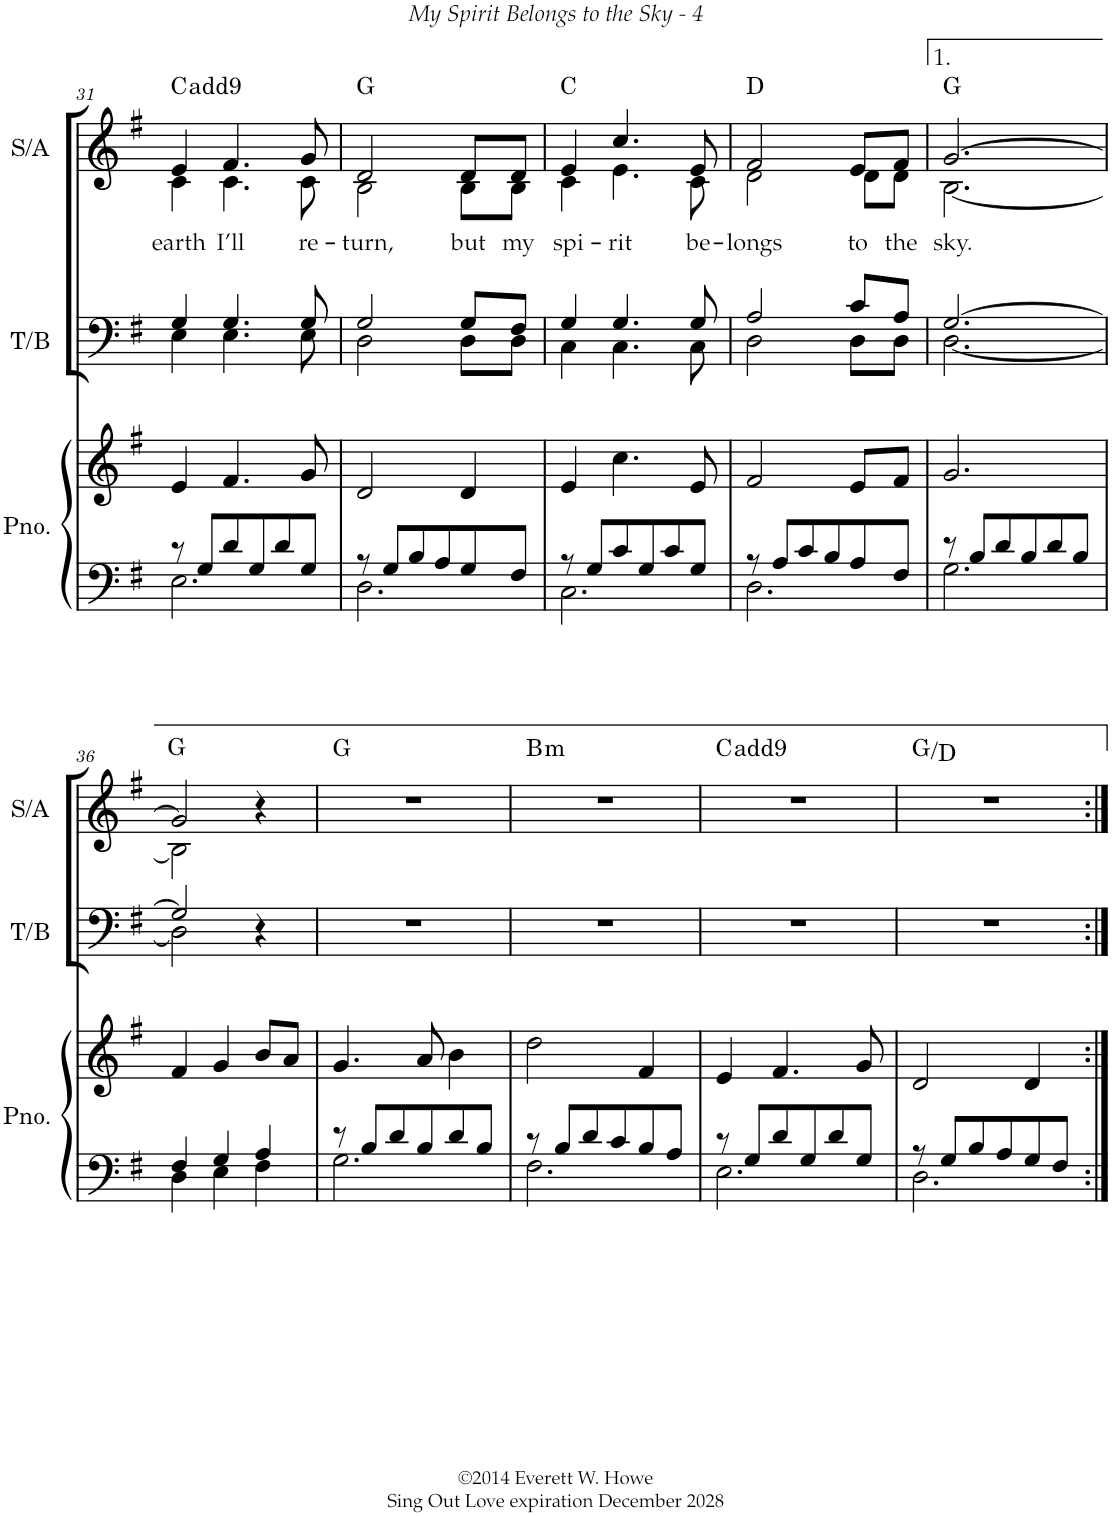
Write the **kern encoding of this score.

**kern	**kern	**kern	**kern	**text	**harte
*part3	*part3	*part2	*part1	*part1	*part1
*staff4	*staff3	*staff2	*staff1	*staff1	*
*I"Piano	*	*I"T/B	*I"S/A	*	*
*I'Pno.	*	*I'T/B	*I'S/A	*	*
!!LO:PB:g=z
*clefF4	*clefG2	*clefF4	*clefG2	*	*
*k[f#]	*k[f#]	*k[f#]	*k[f#]	*	*
*M3/4	*M3/4	*M3/4	*M3/4	*	*
=31	=31	=31	=31	=31	=31
*^	*	*^	*	*	*
!	!	!	!	!	!	!LO:LY:b	!
*	*	*	*	*	*^	*	*
8r	2.E\	4e/	4G/	4E\	4e/	4c\	earth	C:maj(9)
8G/L	.	.	.	.	.	.	.	.
!	!	!	!	!	!	!	!LO:LY:b	!
8d/	.	4.f#/	4.G/	4.E\	4.f#/	4.c\	I’ll	.
8G/	.	.	.	.	.	.	.	.
8d/	.	.	.	.	.	.	.	.
!	!	!	!	!	!	!	!LO:LY:b	!
8G/J	.	8g/	8G/	8E\	8g/	8c\	re-	.
=32	=32	=32	=32	=32	=32	=32	=32	=32
!	!	!	!	!	!	!	!LO:LY:b	!
8r	2.D\	2d/	2G/	2D\	2d/	2B\	-turn,	G:maj
8G/L	.	.	.	.	.	.	.	.
8B/	.	.	.	.	.	.	.	.
8A/	.	.	.	.	.	.	.	.
!	!	!	!	!	!	!	!LO:LY:b	!
8G/	.	4d/	8G/L	8D\L	8d/L	8B\L	but	.
!	!	!	!	!	!	!	!LO:LY:b	!
8F#/J	.	.	8F#/J	8D\J	8d/J	8B\J	my	.
=33	=33	=33	=33	=33	=33	=33	=33	=33
!	!	!	!	!	!	!	!LO:LY:b	!
8r	2.C\	4e/	4G/	4C\	4e/	4c\	spi-	C:maj
8G/L	.	.	.	.	.	.	.	.
!	!	!	!	!	!	!	!LO:LY:b	!
8c/	.	4.cc\	4.G/	4.C\	4.cc/	4.e\	-rit	.
8G/	.	.	.	.	.	.	.	.
8c/	.	.	.	.	.	.	.	.
!	!	!	!	!	!	!	!LO:LY:b	!
8G/J	.	8e/	8G/	8C\	8e/	8c\	be-	.
=34	=34	=34	=34	=34	=34	=34	=34	=34
!	!	!	!	!	!	!	!LO:LY:b	!
8r	2.D\	2f#/	2A/	2D\	2f#/	2d\	-longs	D:maj
8A/L	.	.	.	.	.	.	.	.
8c/	.	.	.	.	.	.	.	.
8B/	.	.	.	.	.	.	.	.
!	!	!	!	!	!	!	!LO:LY:b	!
8A/	.	8e/L	8c/L	8D\L	8e/L	8d\L	to	.
!	!	!	!	!	!	!	!LO:LY:b	!
8F#/J	.	8f#/J	8A/J	8D\J	8f#/J	8d\J	the	.
=35	=35	=35	=35	=35	=35	=35	=35	=35
!	!	!	!	!	!	!	!LO:LY:b	!
8r	2.G\	2.g/	[2.G/	[2.D\	[2.g/	[2.B\	sky.	G:maj
8B/L	.	.	.	.	.	.	.	.
8d/	.	.	.	.	.	.	.	.
8B/	.	.	.	.	.	.	.	.
8d/	.	.	.	.	.	.	.	.
8B/J	.	.	.	.	.	.	.	.
!!LO:LB:g=z	!!
=36	=36	=36	=36	=36	=36	=36	=36	=36
4F#/	4D\	4f#/	2G/]	2D\]	2g/]	2B\]	.	G:maj
4G/	4E\	4g/	.	.	.	.	.	.
4A/	4F#\	8b/L	4r	4ryy	4r	4ryy	.	.
.	.	8a/J	.	.	.	.	.	.
*	*	*	*v	*v	*	*	*	*
*	*	*	*	*v	*v	*	*
=37	=37	=37	=37	=37	=37	=37
8r	2.G\	4.g/	2.r	2.r	.	G:maj
8B/L	.	.	.	.	.	.
8d/	.	.	.	.	.	.
8B/	.	8a/	.	.	.	.
8d/	.	4b\	.	.	.	.
8B/J	.	.	.	.	.	.
=38	=38	=38	=38	=38	=38	=38
!	!	!	!	!	!	!LO:H:kt=m
8r	2.F#\	2dd\	2.r	2.r	.	B:min
8B/L	.	.	.	.	.	.
8d/	.	.	.	.	.	.
8c/	.	.	.	.	.	.
8B/	.	4f#/	.	.	.	.
8A/J	.	.	.	.	.	.
=39	=39	=39	=39	=39	=39	=39
8r	2.E\	4e/	2.r	2.r	.	C:maj(9)
8G/L	.	.	.	.	.	.
8d/	.	4.f#/	.	.	.	.
8G/	.	.	.	.	.	.
8d/	.	.	.	.	.	.
8G/J	.	8g/	.	.	.	.
=40	=40	=40	=40	=40	=40	=40
8r	2.D\	2d/	2.r	2.r	.	G:maj/5
8G/L	.	.	.	.	.	.
8B/	.	.	.	.	.	.
8A/	.	.	.	.	.	.
8G/	.	4d/	.	.	.	.
8F#/J	.	.	.	.	.	.
*v	*v	*	*	*	*	*
=:|!	=:|!	=:|!	=:|!	=:|!	=:|!
*-	*-	*-	*-	*-	*-
